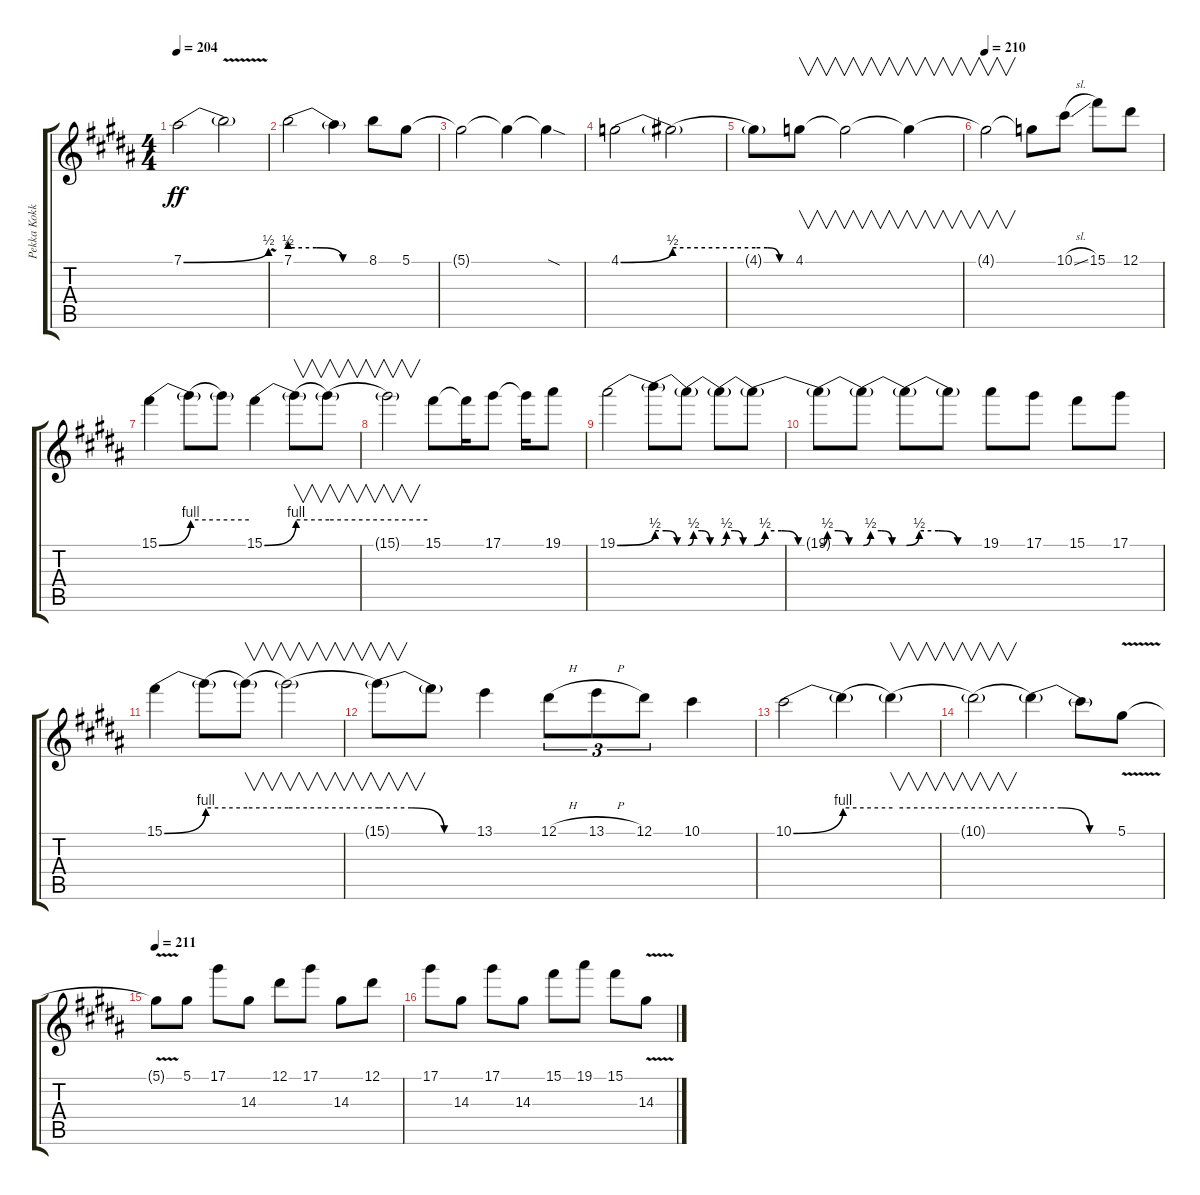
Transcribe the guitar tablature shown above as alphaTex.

\track ("Pekka Kokko" "Pekka Kokk") {instrument distortionguitar}
\staff {score tabs}
\tuning (Eb4 Bb3 Gb3 Db3 Ab2 Eb2) {hide}
\ts (4 4)
\tempo 204
\clef g2
\ks g#minor
7.1{be (bend 0 0 60 2)}.2{dy ff} 7.1{v t}.2 |
7.1{be (custom 0 2 20 2 40 0 60 0)}.2 7.1{t}.4 8.1.8 5.1.8 |
5.1{t}.2 5.1{t}.4 5.1{sod t}.4 |
4.1{be (bend 0 0 60 2)}.2 4.1{be (hold 0 2 60 2) t}.2 |
4.1{be (custom 0 2 20 2 40 0 60 0) t}.8 4.1.8{v} 4.1{t}.2{v} 4.1{t}.4{v} |
\tempo 210
4.1{t}.2{v} 4.1{t}.8 10.1{sl}.8 15.1.8 12.1.8 |
15.1{be (bend 0 0 60 4)}.4 15.1{be (hold 0 4 60 4) t}.8 15.1{t}.8 15.1{be (bend 0 0 60 4)}.4 15.1{be (hold 0 4 60 4) t}.8{v} 15.1{be (hold 0 4 60 4) t}.8{v} |
15.1{t}.2{v} 15.1.8 15.1{t}.16 17.1.8 17.1{t}.16 19.1.8 |
19.1{be (bend 0 0 60 2)}.2 19.1{be (custom 0 2 20 2 40 0 60 0) t}.8 19.1{be (custom 0 0 10 2 25 2 40 0 60 0) t}.8 19.1{be (custom 0 0 10 2 25 2 40 0 60 0) t}.8 19.1{be (custom 0 0 10 2 25 2 40 0 60 0) t}.8 |
19.1{be (custom 0 0 10 2 25 2 40 0 60 0) t}.8 19.1{be (custom 0 0 10 2 25 2 40 0 60 0) t}.8 19.1{be (custom 0 0 10 2 25 2 40 0 60 0) t}.8 19.1{t}.8 19.1.8 17.1.8 15.1.8 17.1.8 |
15.1{be (bend 0 0 60 4)}.4 15.1{be (hold 0 4 60 4) t}.8 15.1{be (hold 0 4 60 4) t}.8{v} 15.1{be (hold 0 4 60 4) t}.2{v} |
15.1{be (custom 0 4 20 4 40 0 60 0) t}.8{v} 15.1{t}.8 13.1.4 12.1{h}.8{tu (3 2)} 13.1{h}.8{tu (3 2)} 12.1.8{tu (3 2)} 10.1.4 |
10.1{be (bend 0 0 60 4)}.2 10.1{be (hold 0 4 60 4) t}.4 10.1{be (hold 0 4 60 4) t}.4{v} |
10.1{be (hold 0 4 60 4) t}.2{v} 10.1{be (custom 0 4 20 4 40 0 60 0) t}.4 10.1{t}.8 5.1{v}.8 |
\tempo 211
5.1{v t}.8 5.1.8 17.1.8 14.3.8 12.1.8 17.1.8 14.3.8 12.1.8 |
17.1.8 14.3.8 17.1.8 14.3.8 15.1.8 19.1.8 15.1.8 14.3{v}.8
